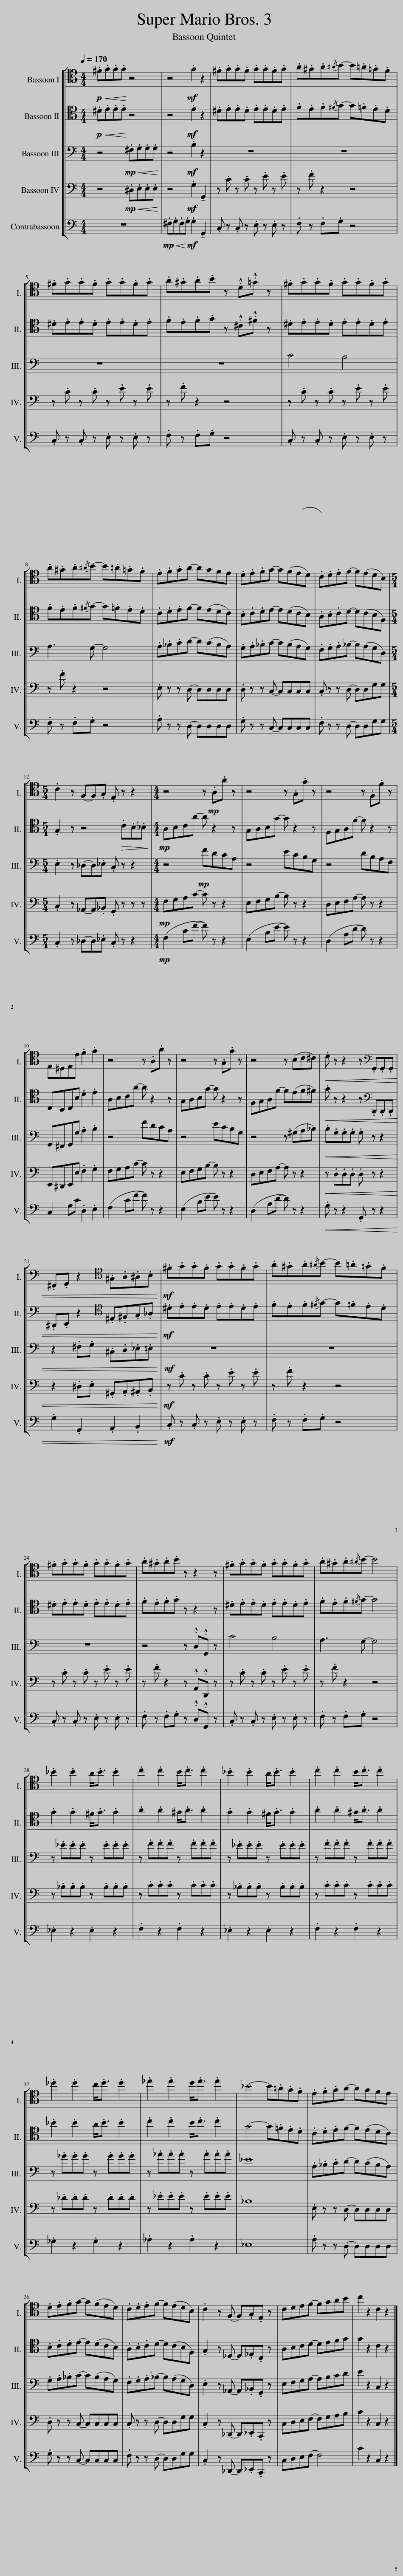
X:1
%%score [ 1 2 3 4 5 ]
L:1/8
Q:1/4=170
M:4/4
I:linebreak $
K:C
V:1 tenor
V:2 tenor
V:3 bass
V:4 bass
V:5 bass transpose=-12
V:1
!p! .^F!<(!.G.G.G!<)! z4 | z4!mf! .G2 z2 | .^F.G.G.F .G.G.F.G | .A.^G.A{/^A}B- B.=A.=G.F |$ .^F.G.G.F .G.G.F.G | %5
 .A.^G.A.B z .D.=G z | .^F.G.G.F .G.G.F.G |$ .A.^G.A{/^A}B- B.=A.=G.F | .E.F.GA- A(GFE) | .D.E.FG- G(FED) | %10
 .C.D.EF- F(EDB,) |$[M:5/4] .C2 z F,-F,.G, .E, z z2 |[M:4/4] z4 z!mp! .A,.A z | z4 z .G,.G z | z4 z .F,.F z |$ %15
!mp! E,^D,E,E .F2 .G2 | z4 z!mp! .A,.A z | z4 z .G,.G z | z4 z!mp! (B,C^C) |!<(! .D z z2 z[K:bass] .G,,.G,,.G,, |$ %20
 .^F,,.G,, z2[K:tenor] .^G,.A,.^A,.B,!<)! |!mf! .^F.G.G.F .G.G.F.G | .A.^G.A{/^A}B- B.=A.=G.F |$ .^F.G.G.F .G.G.F.G | .A.^G.A.B z z2 z | %25
 .^F.G.G.F .G.G.F.G | .A.^G.A{/^A}B- B4 |$ ._B2 .B2 A<.B .B2 | .c2 .c2 B<.c .c2 | ._B2 .B2 A<.B .B2 | %30
 .c2 .c2 B<.c .c2 |$ ._d2 .d2 c<.d .d2 | ._e2 .e2 d<.e .e2 | _B4- B.=A.G.F | .E.F.GA- AGFE |$ %35
 .D.E.FG- G(FED) | .C.D.EF- F(EDB,) | .C2 z F,- F,.G,.E, z | CDEF- FGAB | c2 z2 C2 z2 |] %40
V:2
!p! .^D!<(!.E.E.E!<)! z4 | z4!mf! .E2 z2 | .^D.E.E.D .E.E.D.E | .F.E.F{/^F}G- G.=F.E.D |$ .^D.E.E.D .E.E.D.E | %5
 .F.E.F.G z .^C.^F z | .^D.E.E.D .E.E.D.E |$ .F.E.F{/^F}G- G.=F.E.D | .C.D.EF- F(EDC) | .B,.C.DE- E(DCB,) | %10
 .A,.B,.CD- D(CB,F,) |$[M:5/4] .G,2 z z4!>(! .C.B,._B,!>)! |[M:4/4]!mp! A,B,CA- A z2 z | G,A,B,G- G z2 z | F,G,A,F- F z2 z |$ %15
 C,B,,C,B, .D2 .E2 | A,B,CA- A z2 z | G,A,B,G- G z2 z | F,G,A,F- F(EF^F) |!<(! .G z z2 z[K:bass] .D,,.D,,.D,, |$ %20
 .^D,,.E,, z2[K:tenor] .^E,.^F,.G,._A,!<)! |!mf! .^D.E.E.D .E.E.D.E | .F.E.F{/^F}G- G.=F.E.D |$ .^D.E.E.D .E.E.D.E | .F.E.F.G z z2 z | %25
 .^D.E.E.D .E.E.D.E | .F.E.F{/^F}G- G4 |$ .G2 .G2 ^F<.G .G2 | .A2 .A2 ^G<.A .A2 | .G2 .G2 ^F<.G .G2 | %30
 .A2 .A2 ^G<.A .A2 |$ ._B2 .B2 A<.B .B2 | .c2 .c2 B<.c .c2 | G4- G.=F.E.D | .C.D.EF- F(EDC) |$ %35
 .B,.C.DE- E(DCB,) | .A,.B,.CD- D(CB,F,) | .G,2 z _D,- D,._E,.C, z | A,B,CD- DEFG | G2 z2 C2 z2 |] %40
V:3
 z4!mp! .^F,!<(!.G,.G,.G,!<)! | z4!mf! .B,2 z2 | z8 | z8 |$ z8 | %5
 z8 | C4 B,4 |$ A,3 G,- G,4 | .A,._B,.CD- D(CB,A,) | .G,.A,._B,C- C(B,A,G,) | %10
 .F,.G,.A,_B,- B,(A,G,D,) |$[M:5/4] .E,2 z _D,-D,._E, .C, z z2 |[M:4/4] z4!mp! FDCA, | z4 ECB,G, | z4 DB,A,F, |$ %15
 G,,^F,,G,,G, .A,2 .B,2 | z4 FDCA, | z4 ECB,G, | z4 z (^G,A,_B,) |!<(! .B,.G,.G,.G, .G, z z2 |$ %20
 z2 .^F,.G, .^C,.D,._E,.=E,!<)! |!mf! z8 | z8 |$ z8 | z4 z .D,.G,, z | %25
 C4 B,4 | A,3 G,- G,4 |$ z ._E.E.E z .E.E.E | z .F.F.F z .F.F.F | z ._E.E.E z .E.E.E | %30
 z .F.F.F z .F.F.F |$ z ._G.G.G z .G.G.G | z ._A.A.A z .A.A.A | _E8 | .A,._B,.CD- D(CB,A,) |$ %35
 .G,.A,._B,C- C(B,A,G,) | .F,.G,.A,_B,- B,(A,G,D,) | .E,2 z _A,,- A,,._B,,.G,, z | E,F,G,A,- A,B,CD | E2 z2 C,2 z2 |] %40
V:4
 z4!mp! .^D,!<(!.E,.E,.E,!<)! | z4!mf! .G,2 !tenuto!G,,2 | z .C z .C z .E z .E | z .F z2 z4 |$ z .C z .C z .E z .E | %5
 z .F z2 z4 | z .C z .C z .E z .E |$ z .F z2 z4 | .E, z z D,- D,D,D,D, | .D, z z C,- C,C,C,C, | %10
 .C, z z D,- D,D,G,G, |$[M:5/4] .C,2 z _A,,-A,,._B,, .G,, z z z |[M:4/4]!mp! F,G,A,C- C z z2 | E,F,G,B,- B, z z2 | D,E,F,A,- A, z z2 |$ %15
 E,,^D,,E,,E, .F,2 .G,2 | F,G,A,C- C z z2 | E,F,G,B,- B, z z2 | D,E,F,A,- A, z z2 |!<(! z .D,.D,.D, .D, z z2 |$ %20
 z2 .^D,.E, .^G,,.A,,.^A,,.B,,!<)! |!mf! z .C z .C z .E z .E | z .F z2 z4 |$ z .C z .C z .E z .E | z .F z2 z .A,,.D,, z | %25
 z .C z .C z .E z .E | z .F z2 z4 |$ z ._B,.B,.B, z .B,.B,.B, | z .C.C.C z .C.C.C | z ._B,.B,.B, z .B,.B,.B, | %30
 z .C.C.C z .C.C.C |$ z ._D.D.D z .D.D.D | z ._E.E.E z .E.E.E | _B,8 | .E, z z D,- D,D,D,D, |$ %35
 .D, z z C,- C,C,C,C, | .C, z z D,- D,D,G,G, | .C,2 z _D,,- D,,._E,,.C,, z | C,D,E,F,- F,G,A,B, | C2 z2 C,2 z2 |] %40
V:5
 z8 |!mp! .^F,!<(!.G,.F,.G,!<)!!mf! .G,2 !tenuto!G,,2 | .C, z .C, z .E, z .E, z | .F, z .F,.G, z4 |$ .C, z .C, z .E, z .E, z | %5
 .F, z .F,.G, z4 | .C, z .C, z .E, z .E, z |$ .F, z .F,.G, z4 | .A, z z D,- D,D,D,D, | .G, z z C,- C,C,C,C, | %10
 .F, z z D,- D,D,G,G, |$[M:5/4] .C,2 z _D,-D,._E, .C, z z2 |[M:4/4]!mp! (F,2 CF- F) z z2 | (E,2 B,E- E) z z2 | (D,2 A,D- D) z z2 |$ %15
 C,2 G,C .D,2 .E,2 | (F,2 CF- F) z z2 | (E,2 B,E- E) z z2 | (D,2 A,D- D) z z2 |!<(! .G, z z2 .G,, z z2 |$ %20
 .G,2 .G,,2 .A,,2 .B,,2!<)! |!mf! .C, z .C, z .E, z .E, z | .F, z .F,.G, z4 |$ .C, z .C, z .E, z .E, z | .F, z .F,.G, z .D,.G,, z | %25
 .C, z .C, z .E, z .E, z | .F, z .F,.G, z4 |$ ._E,2 z2 .E,2 z2 | .F,2 z2 .F,2 z2 | ._E,2 z2 .E,2 z2 | %30
 .F,2 z2 .F,2 z2 |$ ._G,2 z2 .G,2 z2 | ._A,2 z2 .A,2 z2 | _E,8 | .A, z z D,- D,D,D,D, |$ %35
 .G, z z C,- C,C,C,C, | .F, z z D,- D,D,G,G, | .C,2 z _D,,- D,,._E,,.C,, z | C,D,E,F,- F,4 | C2 z2 C,2 z2 |] %40
